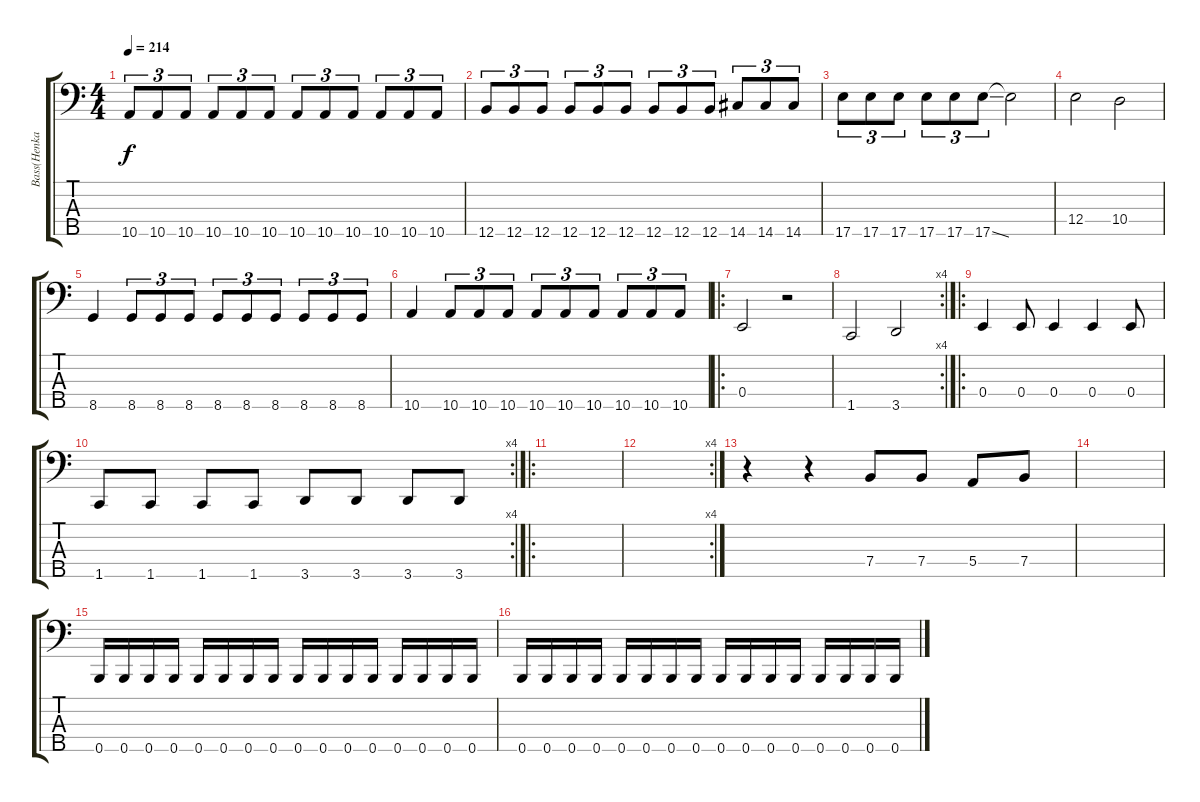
\track ("Bass(Henka)" "Bass(Henka") {instrument electricbasspick}
\staff {score tabs}
\tuning (G2 D2 A1 E1 B0) {hide}
\ts (4 4)
\tempo 214
\clef f4
\ks c
10.5.8{tu (3 2) dy f} 10.5.8{tu (3 2)} 10.5.8{tu (3 2)} 10.5.8{tu (3 2)} 10.5.8{tu (3 2)} 10.5.8{tu (3 2)} 10.5.8{tu (3 2)} 10.5.8{tu (3 2)} 10.5.8{tu (3 2)} 10.5.8{tu (3 2)} 10.5.8{tu (3 2)} 10.5.8{tu (3 2)} |
12.5.8{tu (3 2)} 12.5.8{tu (3 2)} 12.5.8{tu (3 2)} 12.5.8{tu (3 2)} 12.5.8{tu (3 2)} 12.5.8{tu (3 2)} 12.5.8{tu (3 2)} 12.5.8{tu (3 2)} 12.5.8{tu (3 2)} 14.5.8{tu (3 2)} 14.5.8{tu (3 2)} 14.5.8{tu (3 2)} |
17.5.8{tu (3 2)} 17.5.8{tu (3 2)} 17.5.8{tu (3 2)} 17.5.8{tu (3 2)} 17.5.8{tu (3 2)} 17.5{ss}.8{tu (3 2)} 17.5{t}.2 |
12.4.2 10.4.2 |
8.5.4 8.5.8{tu (3 2)} 8.5.8{tu (3 2)} 8.5.8{tu (3 2)} 8.5.8{tu (3 2)} 8.5.8{tu (3 2)} 8.5.8{tu (3 2)} 8.5.8{tu (3 2)} 8.5.8{tu (3 2)} 8.5.8{tu (3 2)} |
10.5.4 10.5.8{tu (3 2)} 10.5.8{tu (3 2)} 10.5.8{tu (3 2)} 10.5.8{tu (3 2)} 10.5.8{tu (3 2)} 10.5.8{tu (3 2)} 10.5.8{tu (3 2)} 10.5.8{tu (3 2)} 10.5.8{tu (3 2)} |
\ro
0.4.2 r.2 |
\rc 4
1.5.2 3.5.2 |
\ro
0.4.4 0.4.8 0.4.4 0.4.4 0.4.8 |
\rc 4
1.5.8 1.5.8 1.5.8 1.5.8 3.5.8 3.5.8 3.5.8 3.5.8 |
\ro
|
\rc 4
|
r.4 r.4 7.4.8 7.4.8 5.4.8 7.4.8 |
|
0.5.16 0.5.16 0.5.16 0.5.16 0.5.16 0.5.16 0.5.16 0.5.16 0.5.16 0.5.16 0.5.16 0.5.16 0.5.16 0.5.16 0.5.16 0.5.16 |
0.5.16 0.5.16 0.5.16 0.5.16 0.5.16 0.5.16 0.5.16 0.5.16 0.5.16 0.5.16 0.5.16 0.5.16 0.5.16 0.5.16 0.5.16 0.5.16
